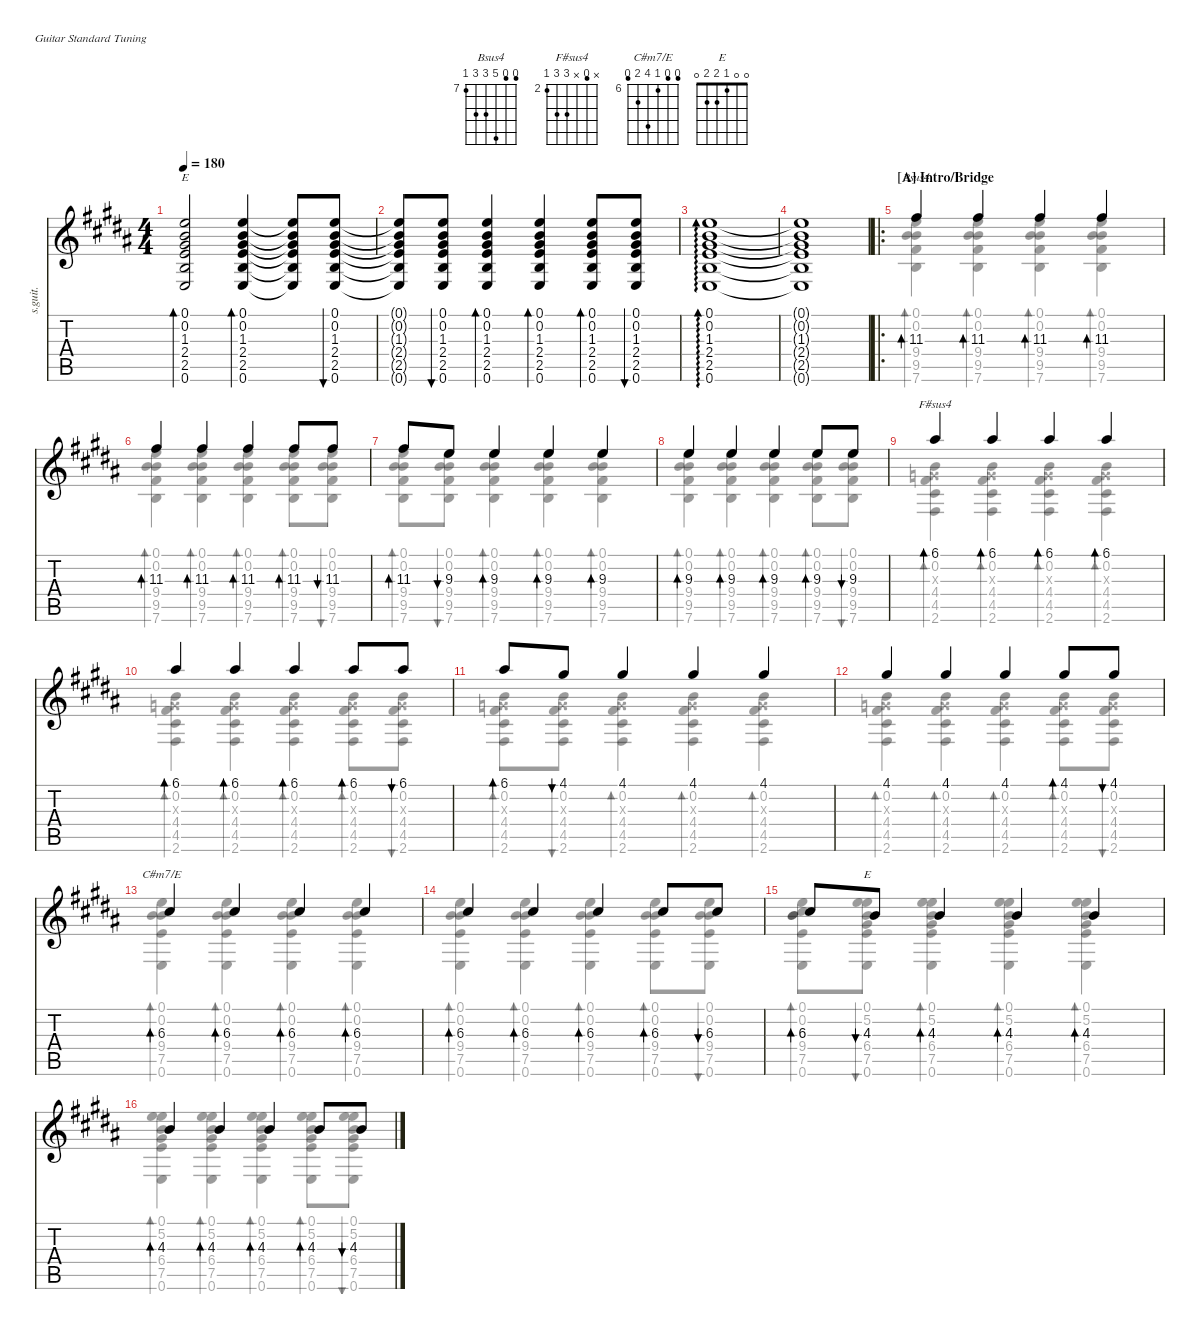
\defaultSystemsLayout 4
\hideDynamics
\bracketExtendMode nobrackets
\otherSystemsTrackNameOrientation horizontal
\track ("Steel Guitar" "s.guit.") {instrument acousticguitarsteel}
\staff {score tabs}
\tuning (E4 B3 G3 D3 A2 E2)
\chord ("Bsus4" 6 6 11 9 9 7) {firstfret 7}
\chord ("F#sus4" x 1 x 4 4 2) {firstfret 2}
\chord ("C#m7/E" 5 5 6 9 7 5) {firstfret 6}
\chord ("E" 3 5 4 6 7 3) {firstfret 4}
\chord ("E" 0 0 1 2 2 0)
\voice
\ts (4 4)
\tempo 180
\clef g2
\ks b
(0.6 2.5 2.4 1.3 0.2 0.1).2{bd 30 ch "E" dy p} (0.6 2.5 2.4 1.3 0.2 0.1).4{bd 30} (0.6{t} 2.5{t} 2.4{t} 1.3{t} 0.2{t} 0.1{t}).8 (0.6 2.5 2.4 1.3 0.2 0.1).8{bu 30} |
(0.6{t} 2.5{t} 2.4{t} 1.3{t} 0.2{t} 0.1{t}).8 (0.6 2.5 2.4 1.3 0.2 0.1).8{bu 30} (0.6 2.5 2.4 1.3 0.2 0.1).4{bd 30} (0.6 2.5 2.4 1.3 0.2 0.1).4{bd 30} (0.6 2.5 2.4 1.3 0.2 0.1).8{bd 30} (0.6 2.5 2.4 1.3 0.2 0.1).8{bu 30} |
(0.6 2.5 2.4 1.3 0.2 0.1).1{ad 0} |
(0.6{t} 2.5{t} 2.4{t} 1.3{t} 0.2{t} 0.1{t}).1 |
\ro
\section ("A" "Intro/Bridge")
11.3.4{bd 30 ch "Bsus4" dy mf} 11.3.4{bd 30} 11.3.4{bd 30} 11.3.4{bd 30} |
11.3.4{bd 30} 11.3.4{bd 30} 11.3.4{bd 30} 11.3.8{bd 30} 11.3.8{bu 30} |
11.3.8{bd 30} 9.3.8{bu 30 dy mp} 9.3.4{bd 30} 9.3.4{bd 30} 9.3.4{bd 30} |
9.3.4{bd 30} 9.3.4{bd 30} 9.3.4{bd 30} 9.3.8{bd 30} 9.3.8{bu 30} |
6.1.4{bd 30 ch "F#sus4"} 6.1.4{bd 30} 6.1.4{bd 30} 6.1.4{bd 30} |
6.1.4{bd 30} 6.1.4{bd 30} 6.1.4{bd 30} 6.1.8{bd 30} 6.1.8{bu 30} |
6.1.8{bd 30} 4.1.8{bu 30} 4.1.4 4.1.4 4.1.4 |
4.1.4 4.1.4 4.1.4 4.1.8{bd 30} 4.1.8{bu 30} |
6.3.4{bd 30 ch "C#m7/E"} 6.3.4{bd 30} 6.3.4{bd 30} 6.3.4{bd 30} |
6.3.4{bd 30} 6.3.4{bd 30} 6.3.4{bd 30} 6.3.8{bd 30} 6.3.8{bu 30} |
6.3.8{bd 30} 4.3.8{bu 30 ch "E"} 4.3.4{bd 30} 4.3.4{bd 30} 4.3.4{bd 30} |
4.3.4{bd 30} 4.3.4{bd 30} 4.3.4{bd 30} 4.3.8{bd 30} 4.3.8{bu 30}
\voice
\clef g2
\ottava regular
\simile none
\ks b
|
|
|
|
(7.6 9.4 0.2 0.1 9.5).4{bd 30} (7.6 9.4 0.2 0.1 9.5).4{bd 30} (7.6 9.4 0.2 0.1 9.5).4{bd 30} (7.6 9.4 0.2 0.1 9.5).4{bd 30} |
(7.6 9.4 0.2 0.1 9.5).4{bd 30} (7.6 9.4 0.2 0.1 9.5).4{bd 30} (7.6 9.4 0.2 0.1 9.5).4{bd 30} (7.6 9.4 0.2 0.1 9.5).8{bd 30} (7.6 9.4 0.2 0.1 9.5).8{bu 30} |
(7.6 9.4 0.2 0.1 9.5).8{bd 30} (7.6 9.4 0.2 0.1 9.5).8{bu 30} (7.6 9.4 0.2 0.1 9.5).4{bd 30} (7.6 9.4 0.2 0.1 9.5).4{bd 30} (7.6 9.4 0.2 0.1 9.5).4{bd 30} |
(7.6 9.4 0.2 0.1 9.5).4{bd 30} (7.6 9.4 0.2 0.1 9.5).4{bd 30} (7.6 9.4 0.2 0.1 9.5).4{bd 30} (7.6 9.4 0.2 0.1 9.5).8{bd 30} (7.6 9.4 0.2 0.1 9.5).8{bu 30} |
(2.6 4.5 4.4 0.3{x} 0.2).4{bd 30} (2.6 4.5 4.4 0.3{x} 0.2).4{bd 30} (2.6 4.5 4.4 0.3{x} 0.2).4{bd 30} (2.6 4.5 4.4 0.3{x} 0.2).4{bd 30} |
(2.6 4.5 4.4 0.3{x} 0.2).4{bd 30} (2.6 4.5 4.4 0.3{x} 0.2).4{bd 30} (2.6 4.5 4.4 0.3{x} 0.2).4{bd 30} (2.6 4.5 4.4 0.3{x} 0.2).8{bd 30} (2.6 4.5 4.4 0.3{x} 0.2).8{bu 30} |
(2.6 4.5 4.4 0.3{x} 0.2).8{bd 30} (2.6 4.5 4.4 0.3{x} 0.2).8{bu 30} (2.6 4.5 4.4 0.3{x} 0.2).4{bd 30} (2.6 4.5 4.4 0.3{x} 0.2).4{bd 30} (2.6 4.5 4.4 0.3{x} 0.2).4{bd 30} |
(2.6 4.5 4.4 0.3{x} 0.2).4{bd 30} (2.6 4.5 4.4 0.3{x} 0.2).4{bd 30} (2.6 4.5 4.4 0.3{x} 0.2).4{bd 30} (2.6 4.5 4.4 0.3{x} 0.2).8{bd 30} (2.6 4.5 4.4 0.3{x} 0.2).8{bu 30} |
(0.6 7.5 9.4 0.2 0.1).4{bd 30} (0.6 7.5 9.4 0.2 0.1).4{bd 30} (0.6 7.5 9.4 0.2 0.1).4{bd 30} (0.6 7.5 9.4 0.2 0.1).4{bd 30} |
(0.6 7.5 9.4 0.2 0.1).4{bd 30} (0.6 7.5 9.4 0.2 0.1).4{bd 30} (0.6 7.5 9.4 0.2 0.1).4{bd 30} (0.6 7.5 9.4 0.2 0.1).8{bd 30} (0.6 7.5 9.4 0.2 0.1).8{bu 30} |
(0.6 7.5 9.4 6.3 0.2 0.1).8{bd 30} (0.6 7.5 6.4 4.3 5.2 0.1).8{bu 30} (0.6 7.5 6.4 4.3 5.2 0.1).4{bd 30} (0.6 7.5 6.4 4.3 5.2 0.1).4{bd 30} (0.6 7.5 6.4 4.3 5.2 0.1).4{bd 30} |
(0.6 7.5 6.4 4.3 5.2 0.1).4{bd 30} (0.6 7.5 6.4 4.3 5.2 0.1).4{bd 30} (0.6 7.5 6.4 4.3 5.2 0.1).4{bd 30} (0.6 7.5 6.4 4.3 5.2 0.1).8{bd 30} (0.6 7.5 6.4 4.3 5.2 0.1).8{bu 30}
